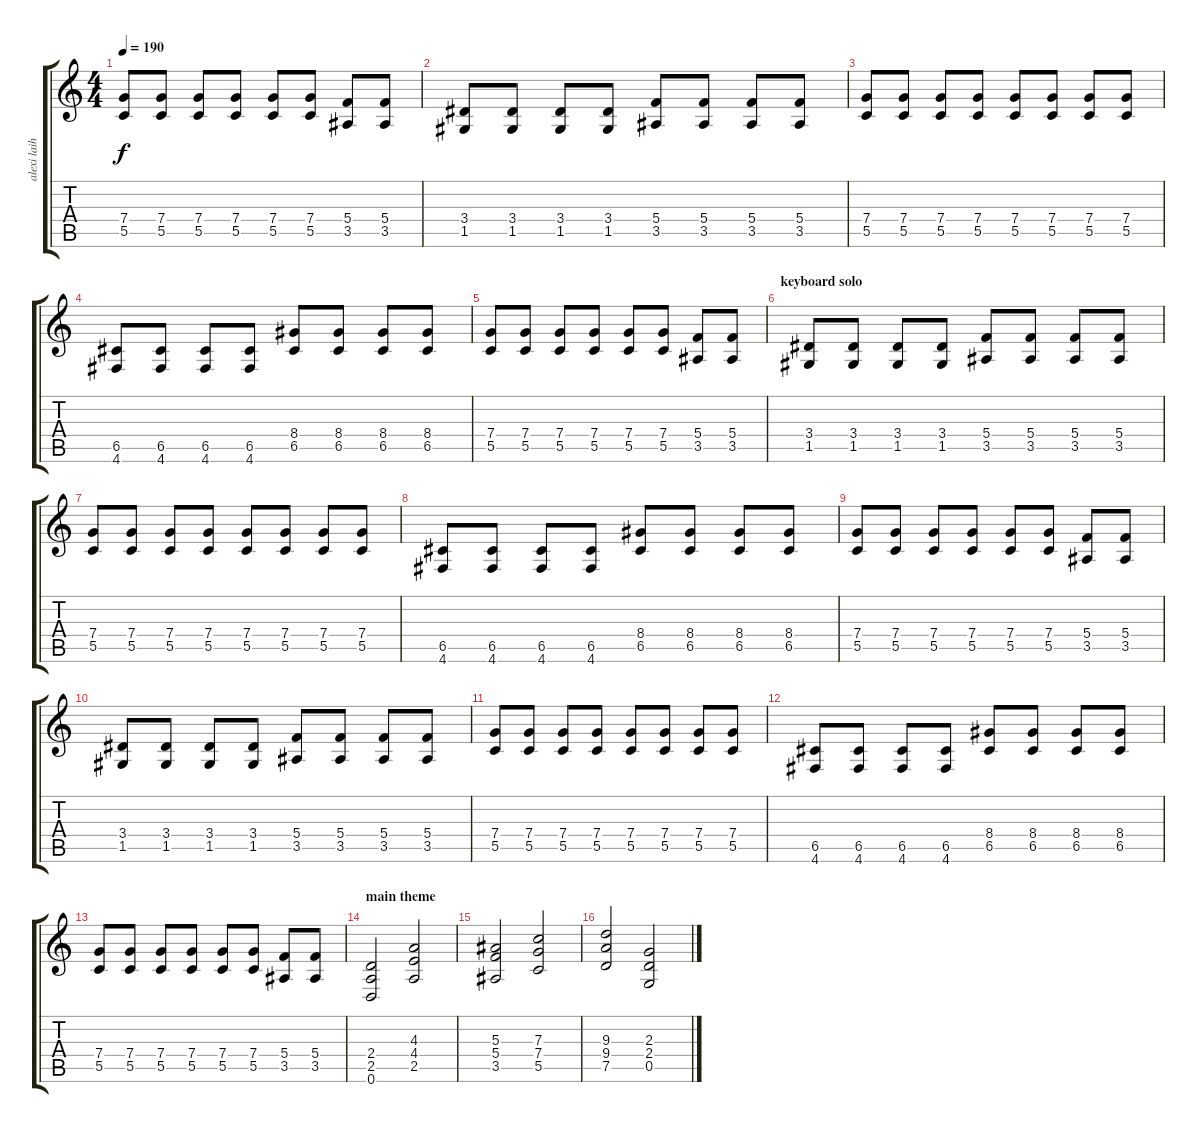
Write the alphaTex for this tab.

\track ("alexi laiho" "alexi laih") {instrument overdrivenguitar}
\staff {score tabs}
\tuning (D4 A3 F3 C3 G2 D2) {hide}
\ts (4 4)
\tempo 190
\clef g2
\ks c
(7.4 5.5).8{dy f} (7.4 5.5).8 (7.4 5.5).8 (7.4 5.5).8 (7.4 5.5).8 (7.4 5.5).8 (5.4 3.5).8 (5.4 3.5).8 |
(3.4 1.5).8 (3.4 1.5).8 (3.4 1.5).8 (3.4 1.5).8 (5.4 3.5).8 (5.4 3.5).8 (5.4 3.5).8 (5.4 3.5).8 |
(7.4 5.5).8 (7.4 5.5).8 (7.4 5.5).8 (7.4 5.5).8 (7.4 5.5).8 (7.4 5.5).8 (7.4 5.5).8 (7.4 5.5).8 |
(6.5 4.6).8 (6.5 4.6).8 (6.5 4.6).8 (6.5 4.6).8 (8.4 6.5).8 (8.4 6.5).8 (8.4 6.5).8 (8.4 6.5).8 |
(7.4 5.5).8 (7.4 5.5).8 (7.4 5.5).8 (7.4 5.5).8 (7.4 5.5).8 (7.4 5.5).8 (5.4 3.5).8 (5.4 3.5).8 |
\section ("" "keyboard solo")
(3.4 1.5).8 (3.4 1.5).8 (3.4 1.5).8 (3.4 1.5).8 (5.4 3.5).8 (5.4 3.5).8 (5.4 3.5).8 (5.4 3.5).8 |
(7.4 5.5).8 (7.4 5.5).8 (7.4 5.5).8 (7.4 5.5).8 (7.4 5.5).8 (7.4 5.5).8 (7.4 5.5).8 (7.4 5.5).8 |
(6.5 4.6).8 (6.5 4.6).8 (6.5 4.6).8 (6.5 4.6).8 (8.4 6.5).8 (8.4 6.5).8 (8.4 6.5).8 (8.4 6.5).8 |
(7.4 5.5).8 (7.4 5.5).8 (7.4 5.5).8 (7.4 5.5).8 (7.4 5.5).8 (7.4 5.5).8 (5.4 3.5).8 (5.4 3.5).8 |
(3.4 1.5).8 (3.4 1.5).8 (3.4 1.5).8 (3.4 1.5).8 (5.4 3.5).8 (5.4 3.5).8 (5.4 3.5).8 (5.4 3.5).8 |
(7.4 5.5).8 (7.4 5.5).8 (7.4 5.5).8 (7.4 5.5).8 (7.4 5.5).8 (7.4 5.5).8 (7.4 5.5).8 (7.4 5.5).8 |
(6.5 4.6).8 (6.5 4.6).8 (6.5 4.6).8 (6.5 4.6).8 (8.4 6.5).8 (8.4 6.5).8 (8.4 6.5).8 (8.4 6.5).8 |
(7.4 5.5).8 (7.4 5.5).8 (7.4 5.5).8 (7.4 5.5).8 (7.4 5.5).8 (7.4 5.5).8 (5.4 3.5).8 (5.4 3.5).8 |
\section ("" "main theme")
(2.4 2.5 0.6).2 (4.3 4.4 2.5).2 |
(5.3 5.4 3.5).2 (7.3 7.4 5.5).2 |
(9.3 9.4 7.5).2 (2.3 2.4 0.5).2
